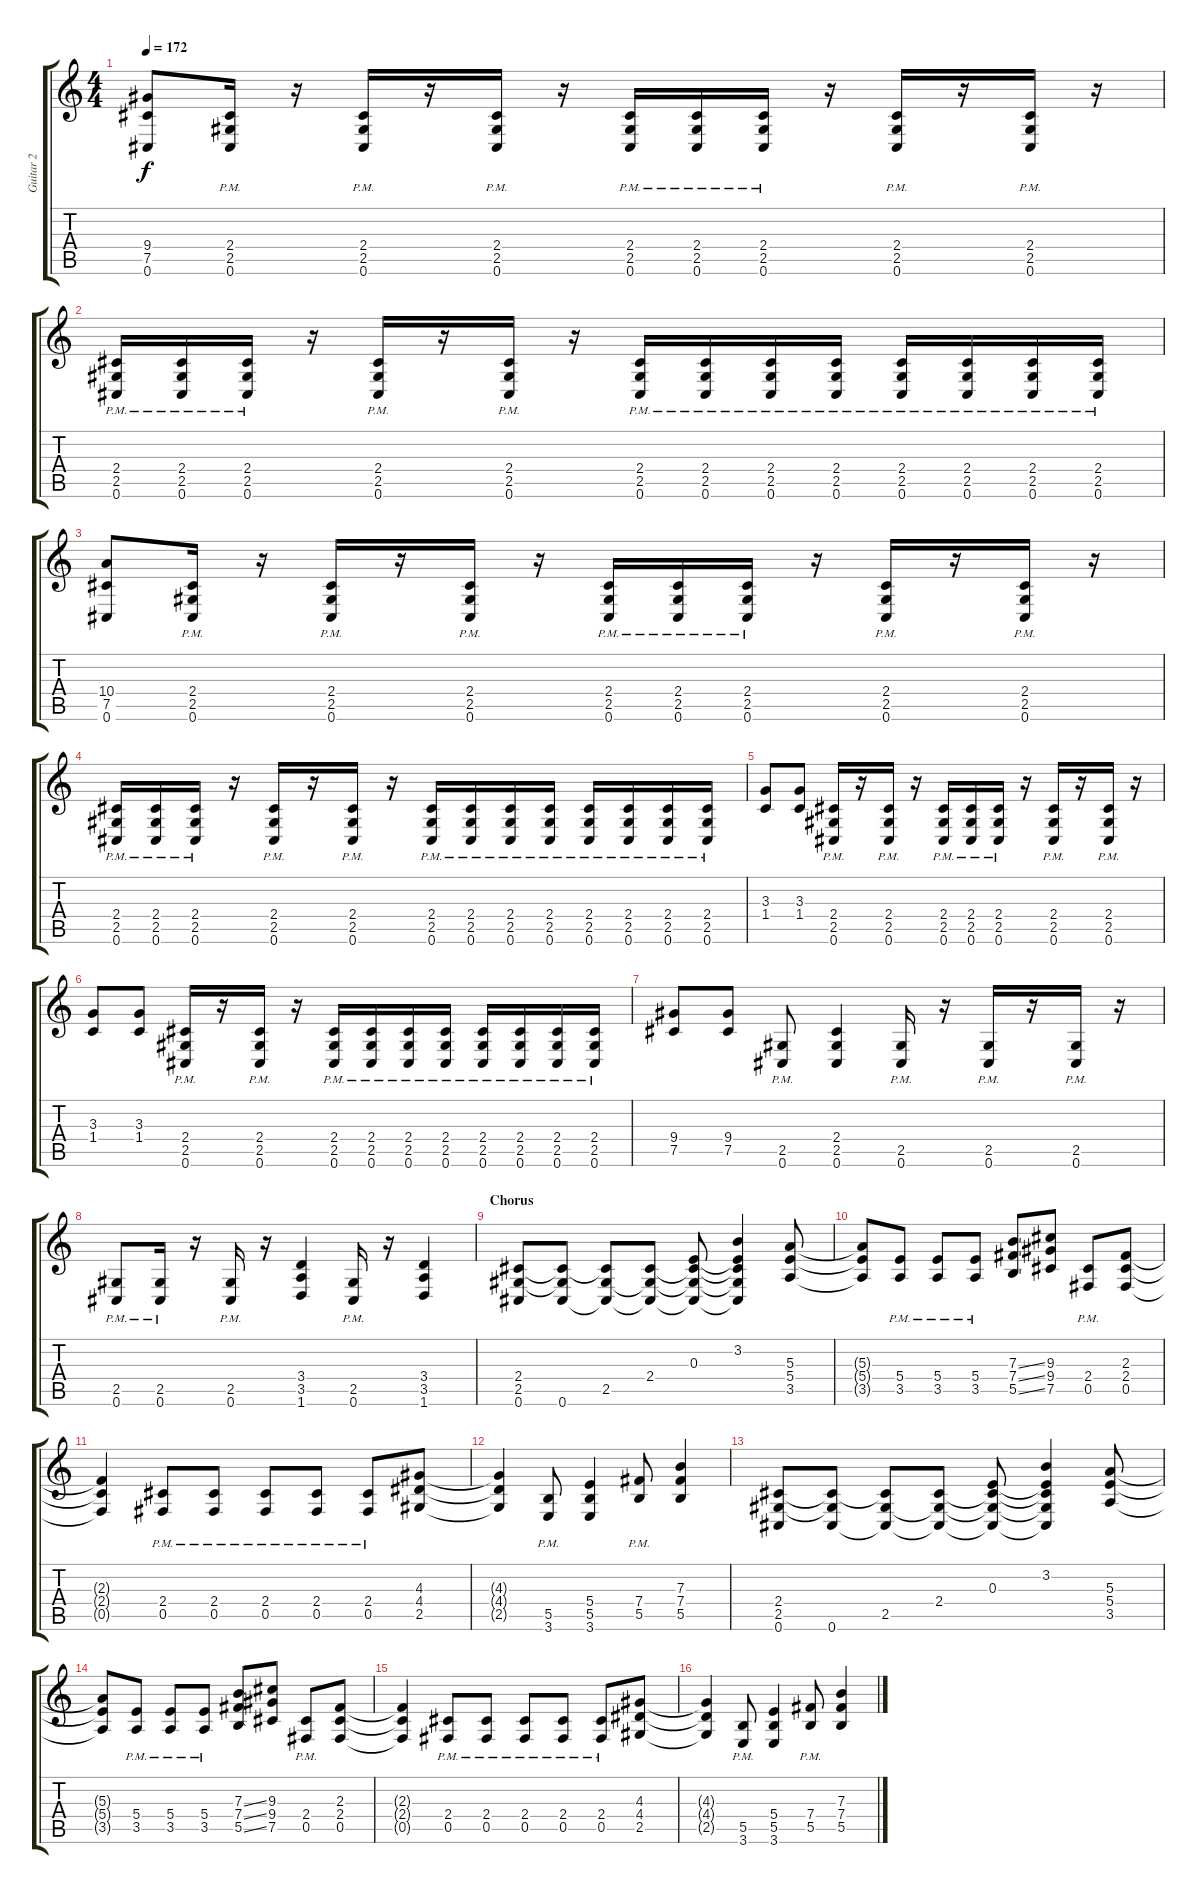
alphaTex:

\track ("Guitar 2" "Guitar 2") {instrument distortionguitar}
\staff {score tabs}
\tuning (Db4 Ab3 E3 B2 Gb2 Db2) {hide}
\ts (4 4)
\tempo 172
\clef g2
\ks c
(9.4 7.5 0.6).8{dy f} (2.4{pm} 2.5{pm} 0.6{pm}).16 r.16 (2.4{pm} 2.5{pm} 0.6{pm}).16 r.16 (2.4{pm} 2.5{pm} 0.6{pm}).16 r.16 (2.4{pm} 2.5{pm} 0.6{pm}).16 (2.4{pm} 2.5{pm} 0.6{pm}).16 (2.4{pm} 2.5{pm} 0.6{pm}).16 r.16 (2.4{pm} 2.5{pm} 0.6{pm}).16 r.16 (2.4{pm} 2.5{pm} 0.6{pm}).16 r.16 |
(2.4{pm} 2.5{pm} 0.6{pm}).16 (2.4{pm} 2.5{pm} 0.6{pm}).16 (2.4{pm} 2.5{pm} 0.6{pm}).16 r.16 (2.4{pm} 2.5{pm} 0.6{pm}).16 r.16 (2.4{pm} 2.5{pm} 0.6{pm}).16 r.16 (2.4{pm} 2.5{pm} 0.6{pm}).16 (2.4{pm} 2.5{pm} 0.6{pm}).16 (2.4{pm} 2.5{pm} 0.6{pm}).16 (2.4{pm} 2.5{pm} 0.6{pm}).16 (2.4{pm} 2.5{pm} 0.6{pm}).16 (2.4{pm} 2.5{pm} 0.6{pm}).16 (2.4{pm} 2.5{pm} 0.6{pm}).16 (2.4{pm} 2.5{pm} 0.6{pm}).16 |
(10.4 7.5 0.6).8 (2.4{pm} 2.5{pm} 0.6{pm}).16 r.16 (2.4{pm} 2.5{pm} 0.6{pm}).16 r.16 (2.4{pm} 2.5{pm} 0.6{pm}).16 r.16 (2.4{pm} 2.5{pm} 0.6{pm}).16 (2.4{pm} 2.5{pm} 0.6{pm}).16 (2.4{pm} 2.5{pm} 0.6{pm}).16 r.16 (2.4{pm} 2.5{pm} 0.6{pm}).16 r.16 (2.4{pm} 2.5{pm} 0.6{pm}).16 r.16 |
(2.4{pm} 2.5{pm} 0.6{pm}).16 (2.4{pm} 2.5{pm} 0.6{pm}).16 (2.4{pm} 2.5{pm} 0.6{pm}).16 r.16 (2.4{pm} 2.5{pm} 0.6{pm}).16 r.16 (2.4{pm} 2.5{pm} 0.6{pm}).16 r.16 (2.4{pm} 2.5{pm} 0.6{pm}).16 (2.4{pm} 2.5{pm} 0.6{pm}).16 (2.4{pm} 2.5{pm} 0.6{pm}).16 (2.4{pm} 2.5{pm} 0.6{pm}).16 (2.4{pm} 2.5{pm} 0.6{pm}).16 (2.4{pm} 2.5{pm} 0.6{pm}).16 (2.4{pm} 2.5{pm} 0.6{pm}).16 (2.4{pm} 2.5{pm} 0.6{pm}).16 |
(3.3 1.4).8 (3.3 1.4).8 (2.4{pm} 2.5{pm} 0.6{pm}).16 r.16 (2.4{pm} 2.5{pm} 0.6{pm}).16 r.16 (2.4{pm} 2.5{pm} 0.6{pm}).16 (2.4{pm} 2.5{pm} 0.6{pm}).16 (2.4{pm} 2.5{pm} 0.6{pm}).16 r.16 (2.4{pm} 2.5{pm} 0.6{pm}).16 r.16 (2.4{pm} 2.5{pm} 0.6{pm}).16 r.16 |
(3.3 1.4).8 (3.3 1.4).8 (2.4{pm} 2.5{pm} 0.6{pm}).16 r.16 (2.4{pm} 2.5{pm} 0.6{pm}).16 r.16 (2.4{pm} 2.5{pm} 0.6{pm}).16 (2.4{pm} 2.5{pm} 0.6{pm}).16 (2.4{pm} 2.5{pm} 0.6{pm}).16 (2.4{pm} 2.5{pm} 0.6{pm}).16 (2.4{pm} 2.5{pm} 0.6{pm}).16 (2.4{pm} 2.5{pm} 0.6{pm}).16 (2.4{pm} 2.5{pm} 0.6{pm}).16 (2.4{pm} 2.5{pm} 0.6{pm}).16 |
(9.4 7.5).8 (9.4 7.5).8 (2.5{pm} 0.6{pm}).8 (2.4 2.5 0.6).4 (2.5{pm} 0.6{pm}).16 r.16 (2.5{pm} 0.6{pm}).16 r.16 (2.5{pm} 0.6{pm}).16 r.16 |
(2.5{pm} 0.6{pm}).8 (2.5{pm} 0.6{pm}).16 r.16 (2.5{pm} 0.6{pm}).16 r.16 (3.4 3.5 1.6).4 (2.5{pm} 0.6{pm}).16 r.16 (3.4 3.5 1.6).4 |
\section ("" "Chorus")
(2.4 2.5 0.6).8 (2.4{t} 2.5{t} 0.6).8 (2.4{t} 2.5 0.6{t}).8 (2.4 2.5{t} 0.6{t}).8 (0.3 2.4{t} 2.5{t} 0.6{t}).8 (3.2 0.3{t} 2.4{t} 2.5{t} 0.6{t}).4 (5.3 5.4 3.5).8 |
(5.3{t} 5.4{t} 3.5{t}).8 (5.4{pm} 3.5{pm}).8 (5.4{pm} 3.5{pm}).8 (5.4{pm} 3.5{pm}).8 (7.3{ss} 7.4{ss} 5.5{ss}).8 (9.3 9.4 7.5).8 (2.4{pm} 0.5{pm}).8 (2.3 2.4 0.5).8 |
(2.3{t} 2.4{t} 0.5{t}).4 (2.4{pm} 0.5{pm}).8 (2.4{pm} 0.5{pm}).8 (2.4{pm} 0.5{pm}).8 (2.4{pm} 0.5{pm}).8 (2.4{pm} 0.5{pm}).8 (4.3 4.4 2.5).8 |
(4.3{t} 4.4{t} 2.5{t}).4 (5.5{pm} 3.6{pm}).8 (5.4 5.5 3.6).4 (7.4{pm} 5.5{pm}).8 (7.3 7.4 5.5).4 |
(2.4 2.5 0.6).8 (2.4{t} 2.5{t} 0.6).8 (2.4{t} 2.5 0.6{t}).8 (2.4 2.5{t} 0.6{t}).8 (0.3 2.4{t} 2.5{t} 0.6{t}).8 (3.2 0.3{t} 2.4{t} 2.5{t} 0.6{t}).4 (5.3 5.4 3.5).8 |
(5.3{t} 5.4{t} 3.5{t}).8 (5.4{pm} 3.5{pm}).8 (5.4{pm} 3.5{pm}).8 (5.4{pm} 3.5{pm}).8 (7.3{ss} 7.4{ss} 5.5{ss}).8 (9.3 9.4 7.5).8 (2.4{pm} 0.5{pm}).8 (2.3 2.4 0.5).8 |
(2.3{t} 2.4{t} 0.5{t}).4 (2.4{pm} 0.5{pm}).8 (2.4{pm} 0.5{pm}).8 (2.4{pm} 0.5{pm}).8 (2.4{pm} 0.5{pm}).8 (2.4{pm} 0.5{pm}).8 (4.3 4.4 2.5).8 |
(4.3{t} 4.4{t} 2.5{t}).4 (5.5{pm} 3.6{pm}).8 (5.4 5.5 3.6).4 (7.4{pm} 5.5{pm}).8 (7.3 7.4 5.5).4
